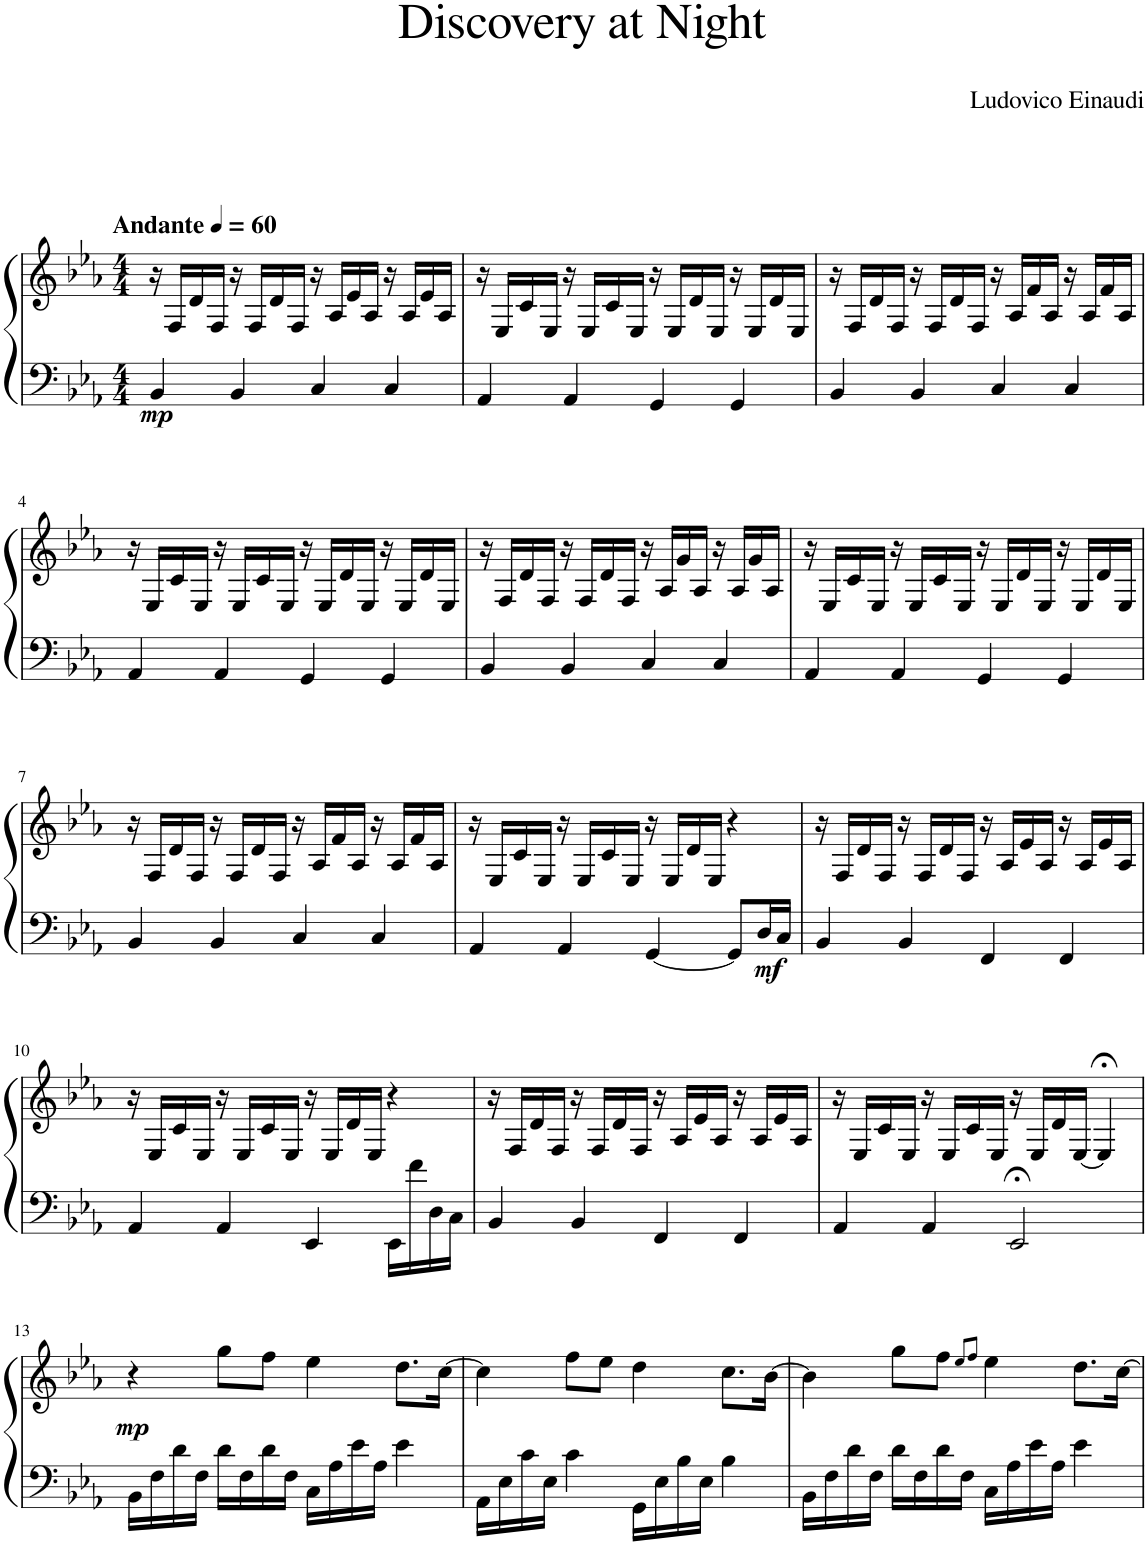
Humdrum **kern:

**kern	**kern	**dynam
*part1	*part1	*part1
*staff2	*staff1	*staff1/2
*I"Piano	*	*
*I'Pno.	*	*
*clefF4	*clefG2	*
*k[b-e-a-]	*k[b-e-a-]	*
*M4/4	*M4/4	*
*MM60	*MM60	*
=1	=1	=1
!	!LO:TX:a:B:t=Andante	!
!	!	!LO:DY:b=2
4BB-/	16r	mp
.	16F/LL	.
.	16d/	.
.	16F/JJ	.
4BB-/	16r	.
.	16F/LL	.
.	16d/	.
.	16F/JJ	.
4C/	16r	.
.	16A-/LL	.
.	16e-/	.
.	16A-/JJ	.
4C/	16r	.
.	16A-/LL	.
.	16e-/	.
.	16A-/JJ	.
=2	=2	=2
4AA-/	16r	.
.	16E-/LL	.
.	16c/	.
.	16E-/JJ	.
4AA-/	16r	.
.	16E-/LL	.
.	16c/	.
.	16E-/JJ	.
4GG/	16r	.
.	16E-/LL	.
.	16d/	.
.	16E-/JJ	.
4GG/	16r	.
.	16E-/LL	.
.	16d/	.
.	16E-/JJ	.
=3	=3	=3
4BB-/	16r	.
.	16F/LL	.
.	16d/	.
.	16F/JJ	.
4BB-/	16r	.
.	16F/LL	.
.	16d/	.
.	16F/JJ	.
4C/	16r	.
.	16A-/LL	.
.	16f/	.
.	16A-/JJ	.
4C/	16r	.
.	16A-/LL	.
.	16f/	.
.	16A-/JJ	.
!!LO:LB:g=z
=4	=4	=4
4AA-/	16r	.
.	16E-/LL	.
.	16c/	.
.	16E-/JJ	.
4AA-/	16r	.
.	16E-/LL	.
.	16c/	.
.	16E-/JJ	.
4GG/	16r	.
.	16E-/LL	.
.	16d/	.
.	16E-/JJ	.
4GG/	16r	.
.	16E-/LL	.
.	16d/	.
.	16E-/JJ	.
=5	=5	=5
4BB-/	16r	.
.	16F/LL	.
.	16d/	.
.	16F/JJ	.
4BB-/	16r	.
.	16F/LL	.
.	16d/	.
.	16F/JJ	.
4C/	16r	.
.	16A-/LL	.
.	16g/	.
.	16A-/JJ	.
4C/	16r	.
.	16A-/LL	.
.	16g/	.
.	16A-/JJ	.
=6	=6	=6
4AA-/	16r	.
.	16E-/LL	.
.	16c/	.
.	16E-/JJ	.
4AA-/	16r	.
.	16E-/LL	.
.	16c/	.
.	16E-/JJ	.
4GG/	16r	.
.	16E-/LL	.
.	16d/	.
.	16E-/JJ	.
4GG/	16r	.
.	16E-/LL	.
.	16d/	.
.	16E-/JJ	.
!!LO:LB:g=z
=7	=7	=7
4BB-/	16r	.
.	16F/LL	.
.	16d/	.
.	16F/JJ	.
4BB-/	16r	.
.	16F/LL	.
.	16d/	.
.	16F/JJ	.
4C/	16r	.
.	16A-/LL	.
.	16f/	.
.	16A-/JJ	.
4C/	16r	.
.	16A-/LL	.
.	16f/	.
.	16A-/JJ	.
=8	=8	=8
4AA-/	16r	.
.	16E-/LL	.
.	16c/	.
.	16E-/JJ	.
4AA-/	16r	.
.	16E-/LL	.
.	16c/	.
.	16E-/JJ	.
[4GG/	16r	.
.	16E-/LL	.
.	16d/	.
.	16E-/JJ	.
8GG/L]	4r	.
!	!	!LO:DY:b=2
16D/L	.	mf
16C/JJ	.	.
=9	=9	=9
4BB-/	16r	.
.	16F/LL	.
.	16d/	.
.	16F/JJ	.
4BB-/	16r	.
.	16F/LL	.
.	16d/	.
.	16F/JJ	.
4FF/	16r	.
.	16A-/LL	.
.	16e-/	.
.	16A-/JJ	.
4FF/	16r	.
.	16A-/LL	.
.	16e-/	.
.	16A-/JJ	.
!!LO:LB:g=z
=10	=10	=10
4AA-/	16r	.
.	16E-/LL	.
.	16c/	.
.	16E-/JJ	.
4AA-/	16r	.
.	16E-/LL	.
.	16c/	.
.	16E-/JJ	.
4EE-/	16r	.
.	16E-/LL	.
.	16d/	.
.	16E-/JJ	.
16EE-\LL	4r	.
16f\	.	.
16D\	.	.
16C\JJ	.	.
=11	=11	=11
4BB-/	16r	.
.	16F/LL	.
.	16d/	.
.	16F/JJ	.
4BB-/	16r	.
.	16F/LL	.
.	16d/	.
.	16F/JJ	.
4FF/	16r	.
.	16A-/LL	.
.	16e-/	.
.	16A-/JJ	.
4FF/	16r	.
.	16A-/LL	.
.	16e-/	.
.	16A-/JJ	.
=12	=12	=12
4AA-/	16r	.
.	16E-/LL	.
.	16c/	.
.	16E-/JJ	.
4AA-/	16r	.
.	16E-/LL	.
.	16c/	.
.	16E-/JJ	.
2EE-;</	16r	.
.	16E-/LL	.
.	16d/	.
.	[16E-/JJ	.
.	4E-;</]	.
!!LO:LB:g=z
=13	=13	=13
!	!	!LO:DY:b
16BB-\LL	4r	mp
16F\	.	.
16d\	.	.
16F\JJ	.	.
16d\LL	8gg\L	.
16F\	.	.
16d\	8ff\J	.
16F\JJ	.	.
16C\LL	4ee-\	.
16A-\	.	.
16e-\	.	.
16A-\JJ	.	.
4e-\	8.dd\L	.
.	[16cc\Jk	.
=14	=14	=14
16AA-\LL	4cc\]	.
16E-\	.	.
16c\	.	.
16E-\JJ	.	.
4c\	8ff\L	.
.	8ee-\J	.
16GG\LL	4dd\	.
16E-\	.	.
16B-\	.	.
16E-\JJ	.	.
4B-\	8.cc\L	.
.	[16b-\Jk	.
=15	=15	=15
16BB-\LL	4b-\]	.
16F\	.	.
16d\	.	.
16F\JJ	.	.
16d\LL	8gg\L	.
16F\	.	.
16d\	8ff\J	.
16F\JJ	.	.
.	8qee-/L	.
.	8qff/J	.
16C\LL	4ee-\	.
16A-\	.	.
16e-\	.	.
16A-\JJ	.	.
4e-\	8.dd\L	.
.	[16cc\Jk	.
=	=	=
*-	*-	*-
